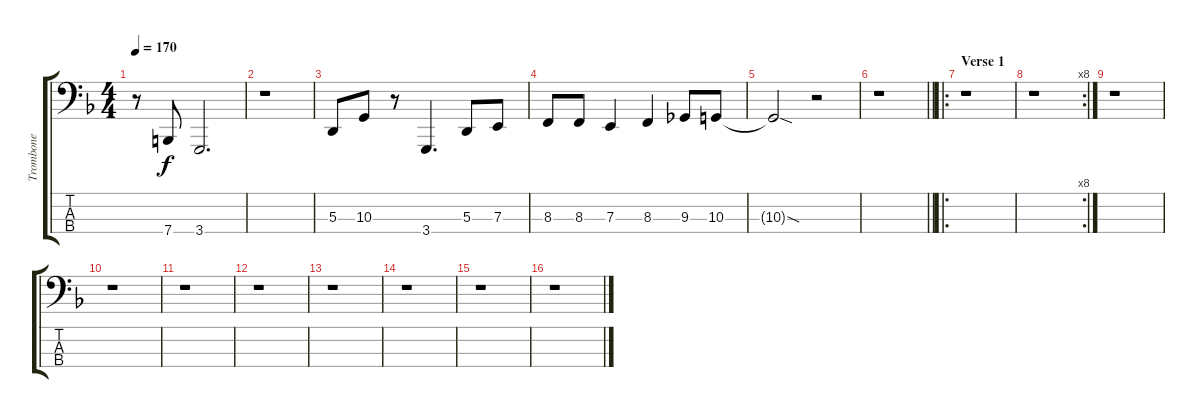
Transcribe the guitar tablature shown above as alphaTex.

\track ("Trombone" "Trombone") {instrument trombone}
\staff {score tabs}
\tuning (G2 D2 A1 E1) {hide}
\ts (4 4)
\tempo 170
\clef f4
\ks f
r.8{dy f} 7.4.8 3.4.2{d} |
r.1 |
5.3.8 10.3.8 r.8 3.4.4{d} 5.3.8 7.3.8 |
8.3.8 8.3.8 7.3.4 8.3.4 9.3.8 10.3.8 |
10.3{sod t}.2 r.2 |
\barLineRight lightlight
r.1 |
\ro
\section ("" "Verse 1")
r.1 |
\rc 8
r.1 |
r.1 |
r.1 |
r.1 |
r.1 |
r.1 |
r.1 |
r.1 |
r.1
